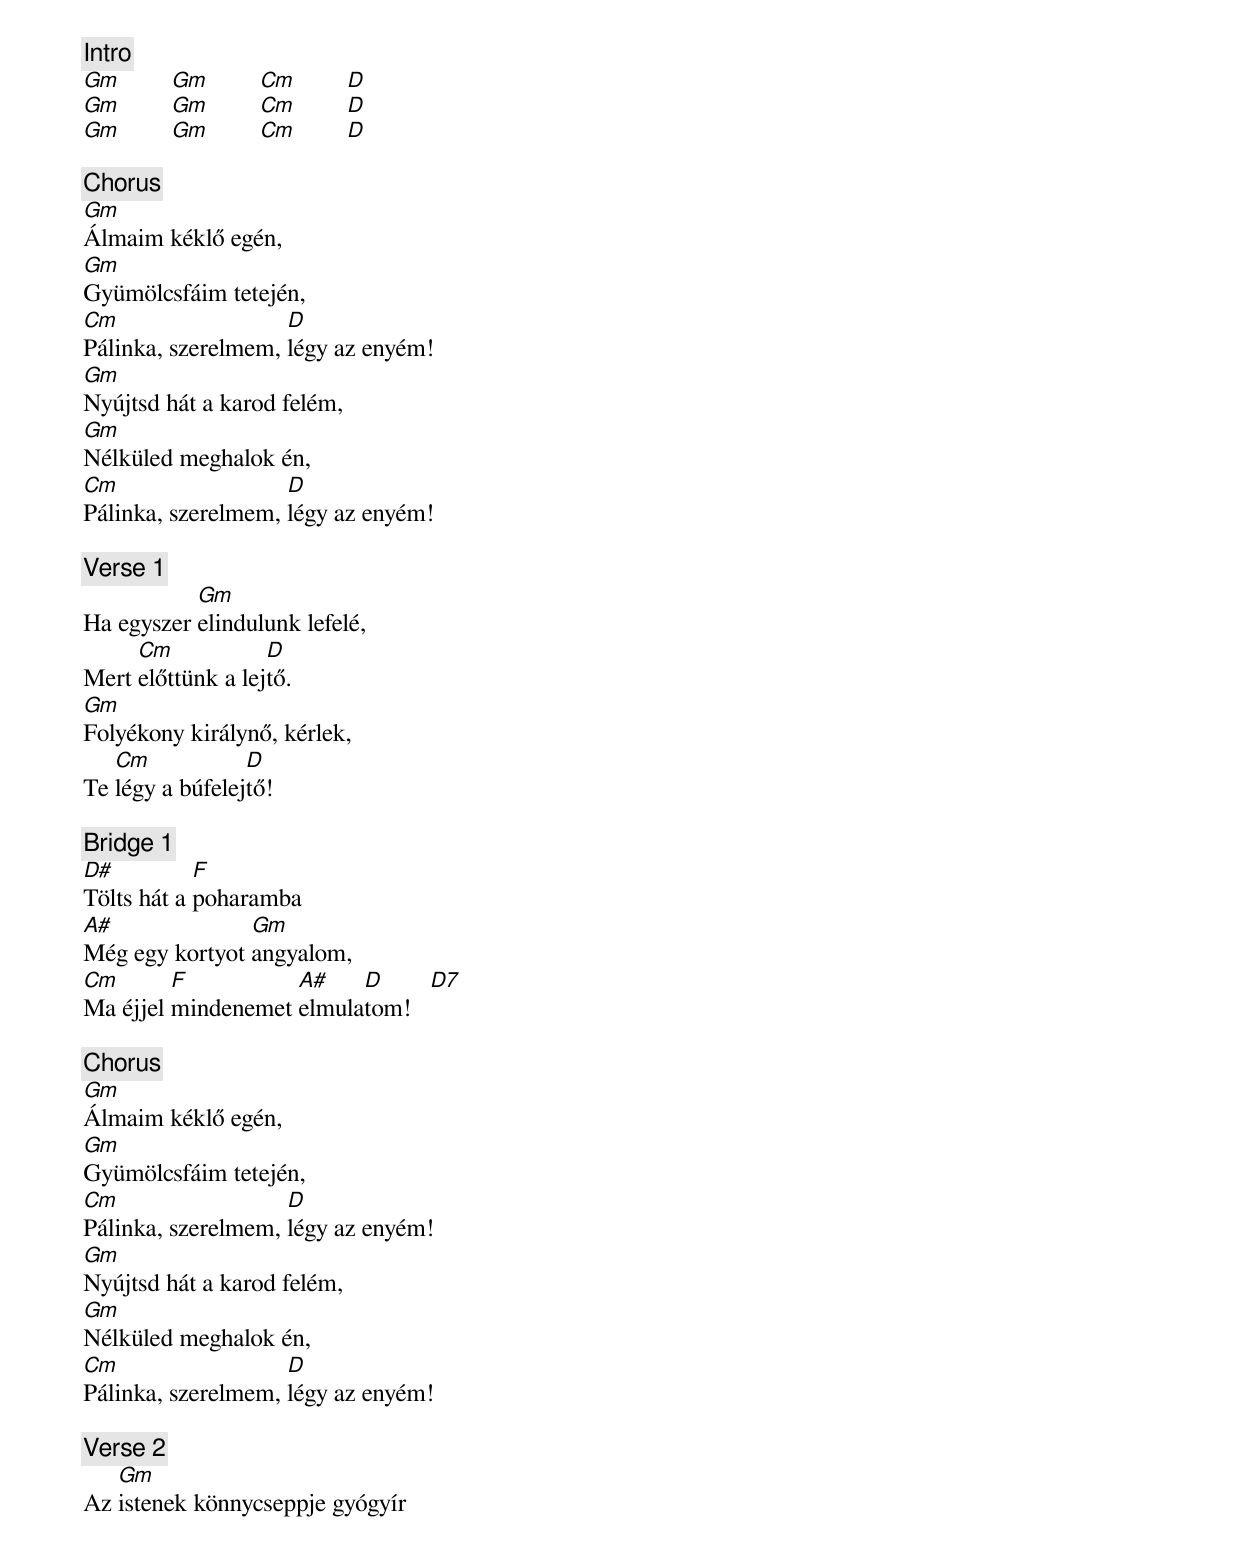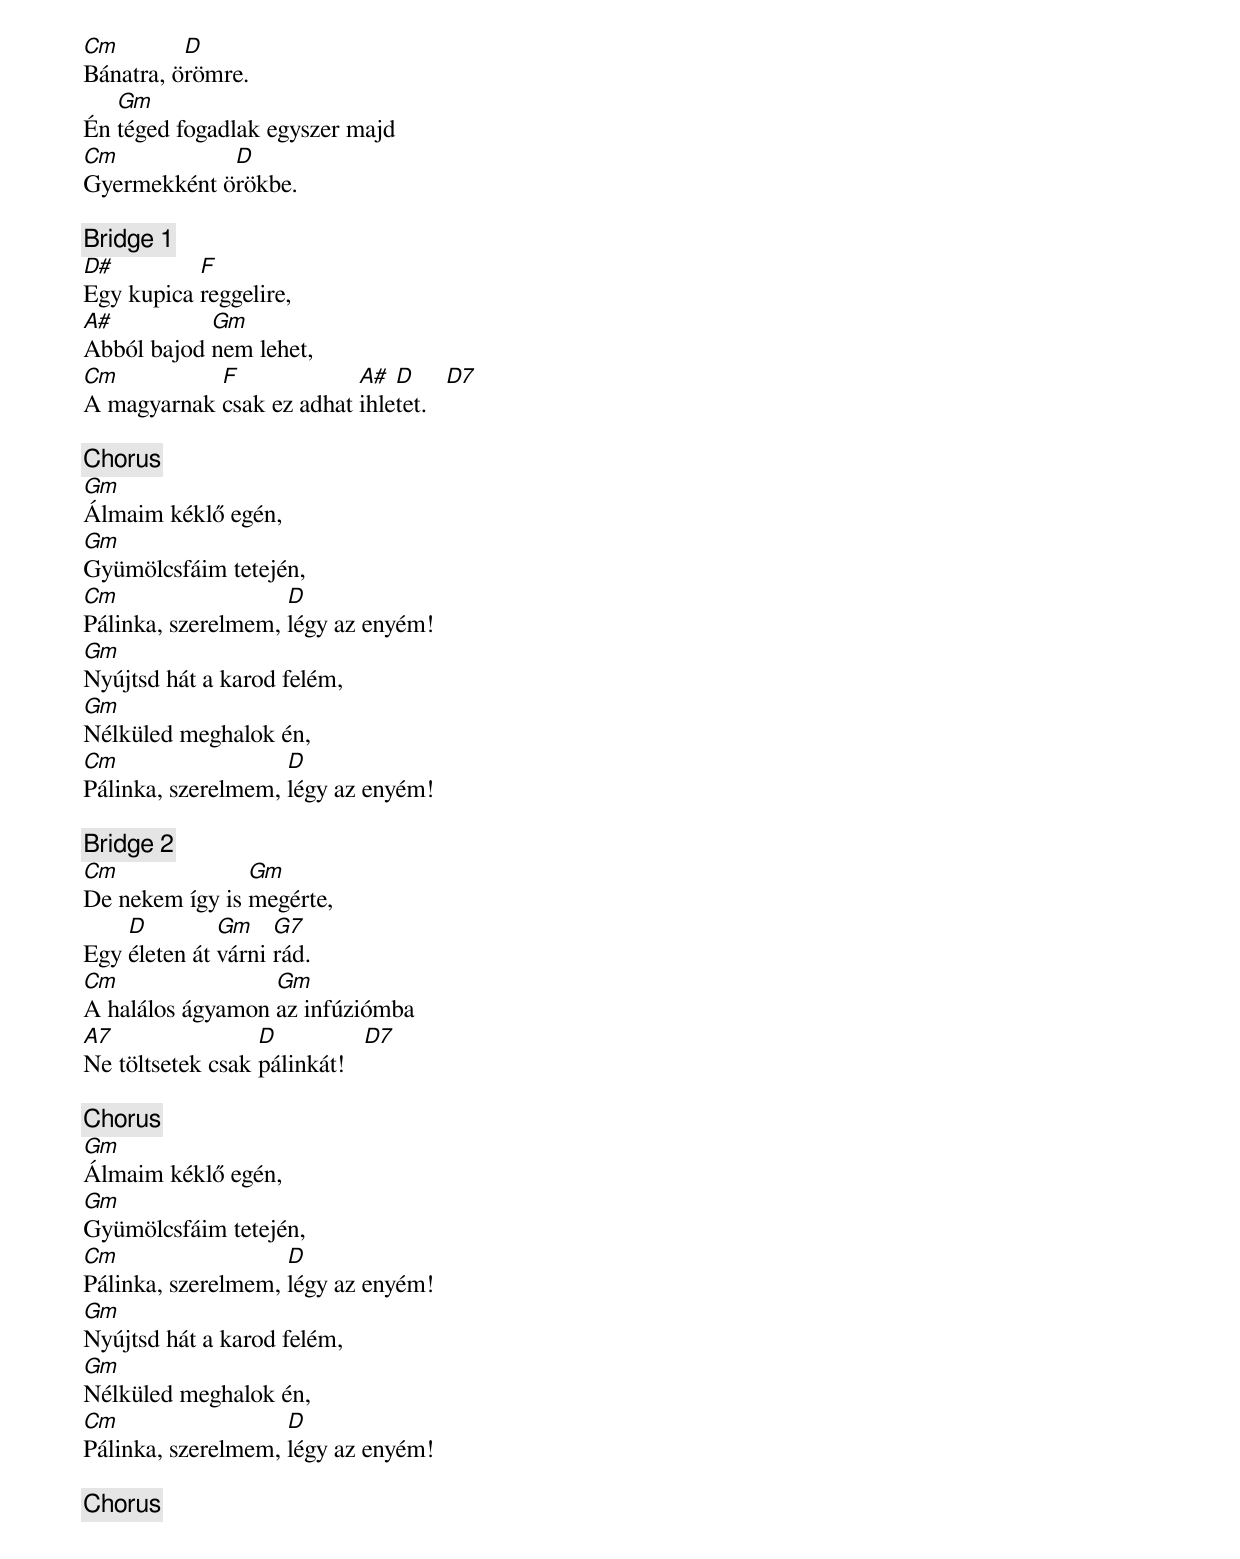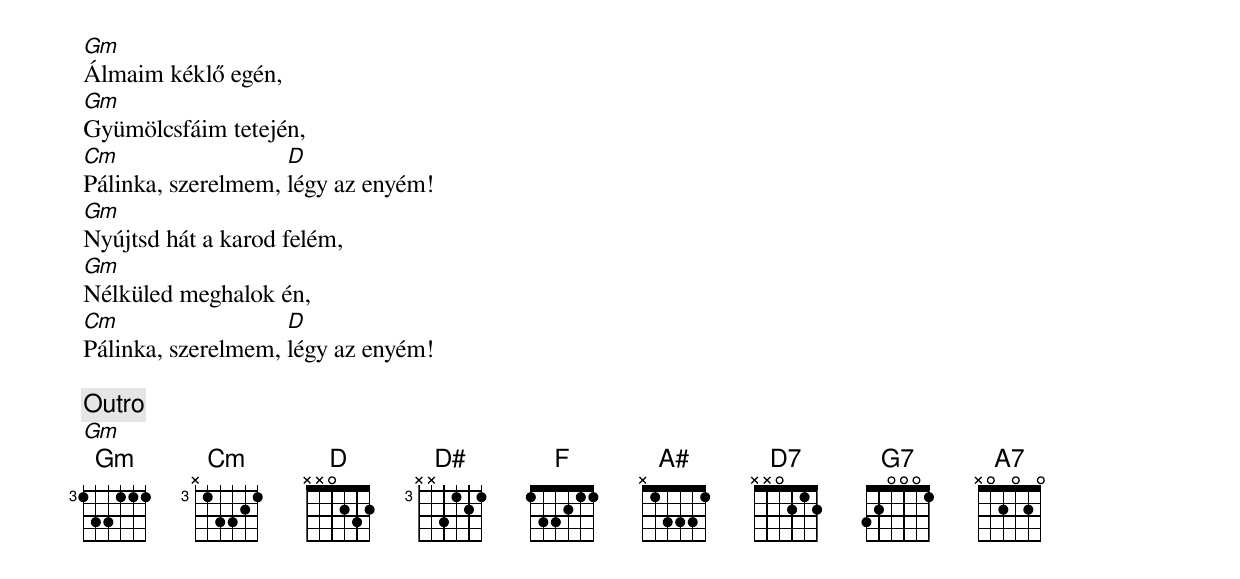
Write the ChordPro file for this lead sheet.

{c: Intro}
[Gm]        [Gm]        [Cm]        [D]
[Gm]        [Gm]        [Cm]        [D]
[Gm]        [Gm]        [Cm]        [D]

{c: Chorus}
[Gm]Álmaim kéklő egén,
[Gm]Gyümölcsfáim tetején,
[Cm]Pálinka, szerelmem, [D]légy az enyém!
[Gm]Nyújtsd hát a karod felém,
[Gm]Nélküled meghalok én,
[Cm]Pálinka, szerelmem, [D]légy az enyém!

{c: Verse 1}
Ha egyszer [Gm]elindulunk lefelé,
Mert [Cm]előttünk a lej[D]tő.
[Gm]Folyékony királynő, kérlek,
Te [Cm]légy a búfelej[D]tő!

{c: Bridge 1}
[D#]Tölts hát a [F]poharamba
[A#]Még egy kortyot [Gm]angyalom,
[Cm]Ma éjjel [F]mindenemet [A#]elmula[D]tom!   [D7]

{c: Chorus}
[Gm]Álmaim kéklő egén,
[Gm]Gyümölcsfáim tetején,
[Cm]Pálinka, szerelmem, [D]légy az enyém!
[Gm]Nyújtsd hát a karod felém,
[Gm]Nélküled meghalok én,
[Cm]Pálinka, szerelmem, [D]légy az enyém!

{c: Verse 2}
Az [Gm]istenek könnycseppje gyógyír
[Cm]Bánatra, ö[D]römre.
Én [Gm]téged fogadlak egyszer majd
[Cm]Gyermekként ö[D]rökbe.

{c: Bridge 1}
[D#]Egy kupica [F]reggelire,
[A#]Abból bajod [Gm]nem lehet,
[Cm]A magyarnak [F]csak ez adhat [A#]ihle[D]tet.   [D7]

{c: Chorus}
[Gm]Álmaim kéklő egén,
[Gm]Gyümölcsfáim tetején,
[Cm]Pálinka, szerelmem, [D]légy az enyém!
[Gm]Nyújtsd hát a karod felém,
[Gm]Nélküled meghalok én,
[Cm]Pálinka, szerelmem, [D]légy az enyém!

{c: Bridge 2}
[Cm]De nekem így is [Gm]megérte,
Egy [D]életen át [Gm]várni [G7]rád.
[Cm]A halálos ágyamon [Gm]az infúziómba
[A7]Ne töltsetek csak [D]pálinkát!   [D7]

{c: Chorus}
[Gm]Álmaim kéklő egén,
[Gm]Gyümölcsfáim tetején,
[Cm]Pálinka, szerelmem, [D]légy az enyém!
[Gm]Nyújtsd hát a karod felém,
[Gm]Nélküled meghalok én,
[Cm]Pálinka, szerelmem, [D]légy az enyém!

{c: Chorus}
[Gm]Álmaim kéklő egén,
[Gm]Gyümölcsfáim tetején,
[Cm]Pálinka, szerelmem, [D]légy az enyém!
[Gm]Nyújtsd hát a karod felém,
[Gm]Nélküled meghalok én,
[Cm]Pálinka, szerelmem, [D]légy az enyém!

{c: Outro}
[Gm]
